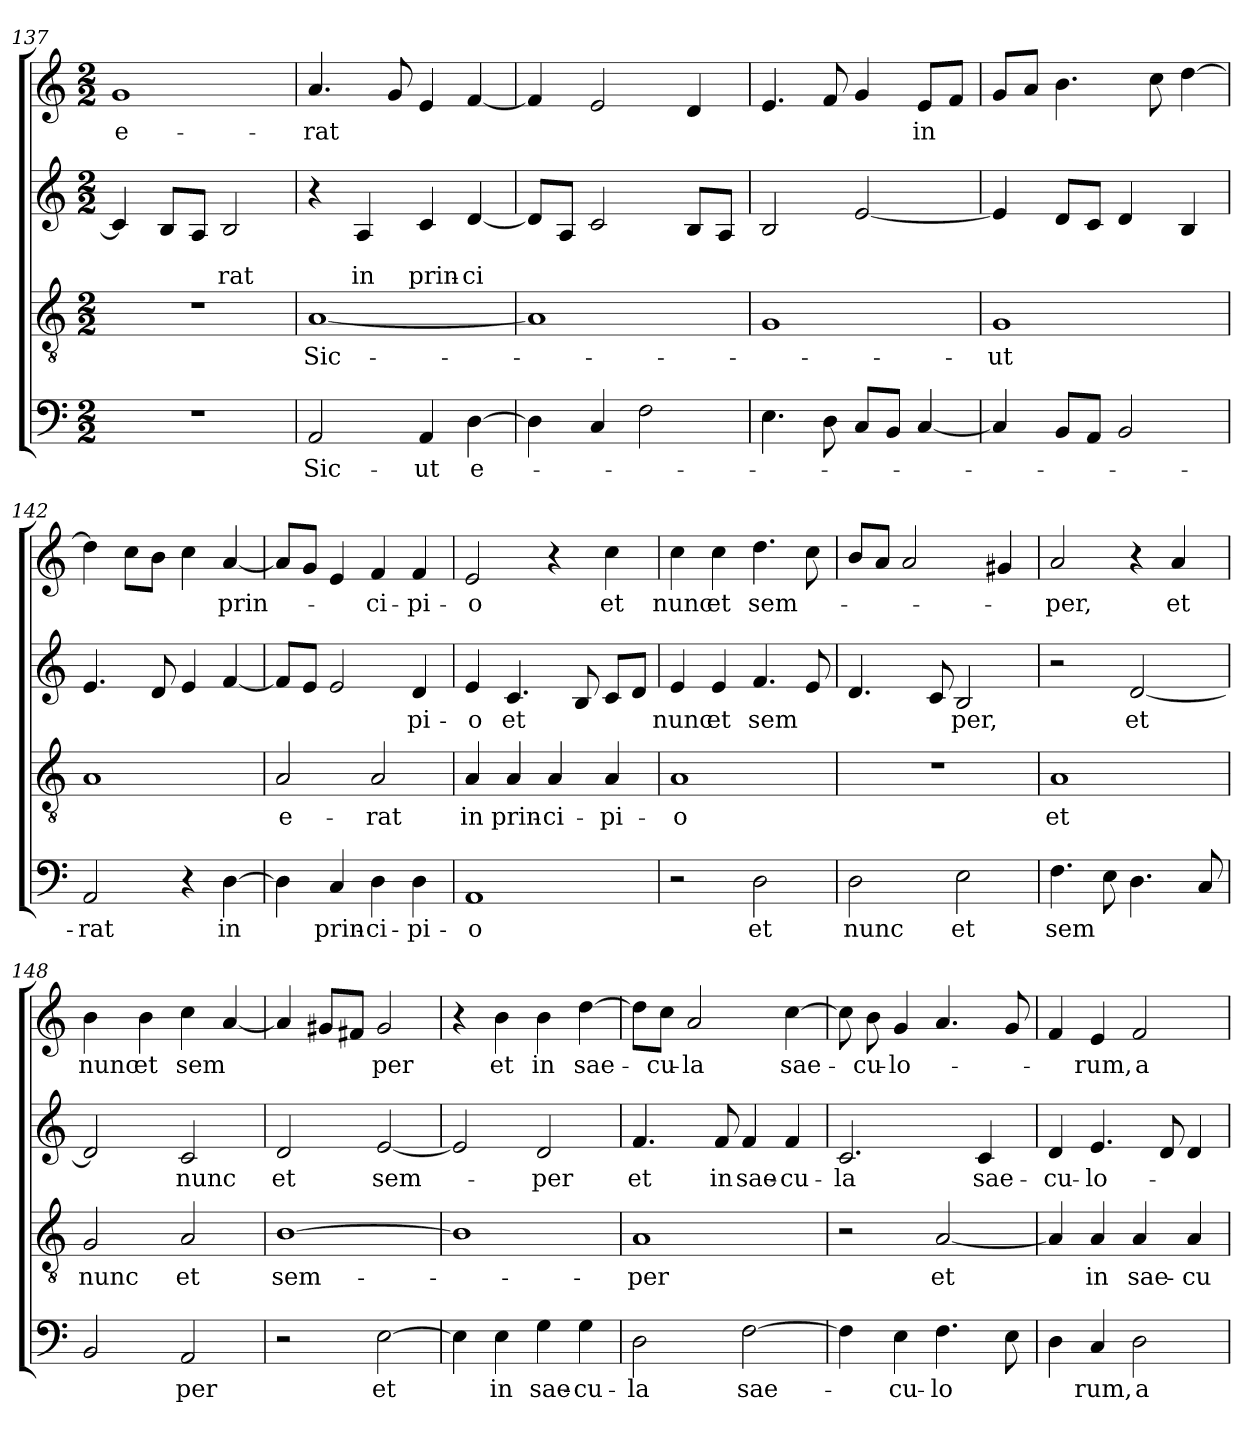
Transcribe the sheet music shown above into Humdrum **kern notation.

**kern	**text	**kern	**text	**kern	**text	**text	**kern	**text
*part4	*part4	*part3	*part3	*part2	*part2	*part2	*part1	*part1
*staff4	*staff4	*staff3	*staff3	*staff2	*staff2	*staff2	*staff1	*staff1
!!LO:LB:g=z
*clefF4	*	*clefGv2	*	*clefG2	*	*	*clefG2	*
*k[]	*	*k[]	*	*k[]	*	*	*k[]	*
*C:	*	*C:	*	*C:	*	*	*C:	*
*M2/2	*	*M2/2	*	*M2/2	*	*	*M2/2	*
=137	=137	=137	=137	=137	=137	=137	=137	=137
!	!	!	!	!	!	!	!	!LO:LY:b
1r	.	1r	.	4c/]	.	.	1g	e-
.	.	.	.	8B/L	.	.	.	.
.	.	.	.	8A/J	.	.	.	.
!	!	!	!	!	!	!LO:LY:b	!	!
.	.	.	.	2B/	.	rat	.	.
=138	=138	=138	=138	=138	=138	=138	=138	=138
!	!LO:LY:b	!	!LO:LY:b	!	!	!	!	!LO:LY:b
2AA/	Sic-	[1A	Sic-	4r	.	.	4.a/	-rat
!	!	!	!	!	!	!LO:LY:b	!	!
.	.	.	.	4A/	.	in	.	.
.	.	.	.	.	.	.	8g/	.
!	!LO:LY:b	!	!	!	!	!LO:LY:b	!	!
4AA/	-ut	.	.	4c/	.	prin-	4e/	.
!	!LO:LY:b	!	!	!	!	!LO:LY:b	!	!
[4D\	e-	.	.	[4d/	.	-ci	[4f/	.
=139	=139	=139	=139	=139	=139	=139	=139	=139
4D\]	.	1A]	.	8d/L]	.	.	4f/]	.
.	.	.	.	8A/J	.	.	.	.
4C/	.	.	.	2c/	.	.	2e/	.
2F\	.	.	.	.	.	.	.	.
.	.	.	.	8B/L	.	.	4d/	.
.	.	.	.	8A/J	.	.	.	.
=140	=140	=140	=140	=140	=140	=140	=140	=140
4.E\	.	1G	.	2B/	.	.	4.e/	.
8D\	.	.	.	.	.	.	8f/	.
8C/L	.	.	.	[2e/	.	.	4g/	.
8BB/J	.	.	.	.	.	.	.	.
!	!	!	!	!	!	!	!	!LO:LY:b
[4C/	.	.	.	.	.	.	8e/L	in
.	.	.	.	.	.	.	8f/J	.
=141	=141	=141	=141	=141	=141	=141	=141	=141
!	!	!	!LO:LY:b	!	!	!	!	!
4C/]	.	1G	-ut	4e/]	.	.	8g/L	.
.	.	.	.	.	.	.	8a/J	.
8BB/L	.	.	.	8d/L	.	.	4.b\	.
8AA/J	.	.	.	8c/J	.	.	.	.
2BB/	.	.	.	4d/	.	.	.	.
.	.	.	.	.	.	.	8cc\	.
.	.	.	.	4B/	.	.	[4dd\	.
!!LO:PB:g=z
=142	=142	=142	=142	=142	=142	=142	=142	=142
!	!LO:LY:b	!	!	!	!	!	!	!
2AA/	-­rat	1A	.	4.e/	.	.	4dd\]	.
.	.	.	.	.	.	.	8cc\L	.
.	.	.	.	8d/	.	.	8b\J	.
4r	.	.	.	4e/	.	.	4cc\	.
!	!LO:LY:b	!	!	!	!	!	!	!LO:LY:b
[4D\	in	.	.	[4f/	.	.	[4a/	prin-
=143	=143	=143	=143	=143	=143	=143	=143	=143
!	!	!	!LO:LY:b	!	!	!	!	!
4D\]	.	2A/	e-	8f/L]	.	.	8a/L]	.
.	.	.	.	8e/J	.	.	8g/J	.
!	!LO:LY:b	!	!	!	!	!	!	!
4C/	prin-	.	.	2e/	.	.	4e/	.
!	!LO:LY:b	!	!LO:LY:b	!	!	!	!	!LO:LY:b
4D\	-ci-	2A/	-rat	.	.	.	4f/	-ci-
!	!LO:LY:b	!	!	!	!LO:LY:b	!	!	!LO:LY:b
4D\	-pi-	.	.	4d/	pi-	.	4f/	-pi-
=144	=144	=144	=144	=144	=144	=144	=144	=144
!	!LO:LY:b	!	!LO:LY:b	!	!LO:LY:b	!	!	!LO:LY:b
1AA	-o	4A/	in	4e/	-o	.	2e/	-o
!	!	!	!LO:LY:b	!	!LO:LY:b	!	!	!
.	.	4A/	prin-	4.c/	et	.	.	.
!	!	!	!LO:LY:b	!	!	!	!	!
.	.	4A/	-ci-	.	.	.	4r	.
.	.	.	.	8B/	.	.	.	.
!	!	!	!LO:LY:b	!	!	!	!	!LO:LY:b
.	.	4A/	-pi-	8c/L	.	.	4cc\	et
.	.	.	.	8d/J	.	.	.	.
=145	=145	=145	=145	=145	=145	=145	=145	=145
!	!	!	!LO:LY:b	!	!LO:LY:b	!	!	!LO:LY:b
2r	.	1A	-o	4e/	nunc	.	4cc\	nunc
!	!	!	!	!	!LO:LY:b	!	!	!LO:LY:b
.	.	.	.	4e/	et	.	4cc\	et
!	!LO:LY:b	!	!	!	!LO:LY:b	!	!	!LO:LY:b
2D\	et	.	.	4.f/	sem	.	4.dd\	sem-
.	.	.	.	8e/	.	.	8cc\	.
=146	=146	=146	=146	=146	=146	=146	=146	=146
!	!LO:LY:b	!	!	!	!	!	!	!
2D\	nunc	1r	.	4.d/	.	.	8b/L	.
.	.	.	.	.	.	.	8a/J	.
.	.	.	.	.	.	.	2a/	.
.	.	.	.	8c/	.	.	.	.
!	!LO:LY:b	!	!	!	!LO:LY:b	!	!	!
2E\	et	.	.	2B/	per,	.	.	.
.	.	.	.	.	.	.	4g#/	.
=147	=147	=147	=147	=147	=147	=147	=147	=147
!	!LO:LY:b	!	!LO:LY:b	!	!	!	!	!LO:LY:b
4.F\	sem	1A	et	2r	.	.	2a/	-per,
8E\	.	.	.	.	.	.	.	.
!	!	!	!	!	!LO:LY:b	!	!	!
4.D\	.	.	.	[2d/	et	.	4r	.
!	!	!	!	!	!	!	!	!LO:LY:b
.	.	.	.	.	.	.	4a/	et
8C/	.	.	.	.	.	.	.	.
!!LO:LB:g=z
=148	=148	=148	=148	=148	=148	=148	=148	=148
!	!	!	!LO:LY:b	!	!	!	!	!LO:LY:b
2BB/	.	2G/	nunc	2d/]	.	.	4b\	nunc
!	!	!	!	!	!	!	!	!LO:LY:b
.	.	.	.	.	.	.	4b\	et
!	!LO:LY:b	!	!LO:LY:b	!	!LO:LY:b	!	!	!LO:LY:b
2AA/	per	2A/	et	2c/	nunc	.	4cc\	sem
.	.	.	.	.	.	.	[4a/	.
=149	=149	=149	=149	=149	=149	=149	=149	=149
!	!	!	!LO:LY:b	!	!LO:LY:b	!	!	!
2r	.	[1B	sem-	2d/	et	.	4a/]	.
.	.	.	.	.	.	.	8g#/L	.
.	.	.	.	.	.	.	8f#/J	.
!	!LO:LY:b	!	!	!	!LO:LY:b	!	!	!LO:LY:b
[2E\	et	.	.	[2e/	sem-	.	2g#/	per
=150	=150	=150	=150	=150	=150	=150	=150	=150
4E\]	.	1B]	.	2e/]	.	.	4r	.
!	!LO:LY:b	!	!	!	!	!	!	!LO:LY:b
4E\	in	.	.	.	.	.	4b\	et
!	!LO:LY:b	!	!	!	!LO:LY:b	!	!	!LO:LY:b
4G\	sae-	.	.	2d/	-per	.	4b\	in
!	!LO:LY:b	!	!	!	!	!	!	!LO:LY:b
4G\	-cu-	.	.	.	.	.	[4dd\	sae-
=151	=151	=151	=151	=151	=151	=151	=151	=151
!	!LO:LY:b	!	!LO:LY:b	!	!LO:LY:b	!	!	!
2D\	-la	1A	-per	4.f/	et	.	8dd\L]	.
!	!	!	!	!	!	!	!	!LO:LY:b
.	.	.	.	.	.	.	8cc\J	-cu-
!	!	!	!	!	!	!	!	!LO:LY:b
.	.	.	.	.	.	.	2a/	-la
!	!	!	!	!	!LO:LY:b	!	!	!
.	.	.	.	8f/	in	.	.	.
!	!LO:LY:b	!	!	!	!LO:LY:b	!	!	!
[2F\	sae-	.	.	4f/	sae-	.	.	.
!	!	!	!	!	!LO:LY:b	!	!	!LO:LY:b
.	.	.	.	4f/	-cu-	.	[4cc\	sae-
=152	=152	=152	=152	=152	=152	=152	=152	=152
!	!	!	!	!	!LO:LY:b	!	!	!
4F\]	.	2r	.	2.c/	-la	.	8cc\]	.
!	!	!	!	!	!	!	!	!LO:LY:b
.	.	.	.	.	.	.	8b\	-cu-
!	!LO:LY:b	!	!	!	!	!	!	!LO:LY:b
4E\	-cu-	.	.	.	.	.	4g/	-lo-
!	!LO:LY:b	!	!LO:LY:b	!	!	!	!	!
4.F\	-lo	[2A/	et	.	.	.	4.a/	.
!	!	!	!	!	!LO:LY:b	!	!	!
.	.	.	.	4c/	sae-	.	.	.
8E\	.	.	.	.	.	.	8g/	.
=153	=153	=153	=153	=153	=153	=153	=153	=153
!	!	!	!	!	!LO:LY:b	!	!	!
4D\	.	4A/]	.	4d/	-cu-	.	4f/	.
!	!LO:LY:b	!	!LO:LY:b	!	!LO:LY:b	!	!	!LO:LY:b
4C/	rum,	4A/	in	4.e/	-lo-	.	4e/	-rum,
!	!LO:LY:b	!	!LO:LY:b	!	!	!	!	!LO:LY:b
2D\	a-	4A/	sae-	.	.	.	2f/	a-
.	.	.	.	8d/	.	.	.	.
!	!	!	!LO:LY:b	!	!	!	!	!
.	.	4A/	-cu-	4d/	.	.	.	.
=	=	=	=	=	=	=	=	=
*-	*-	*-	*-	*-	*-	*-	*-	*-
